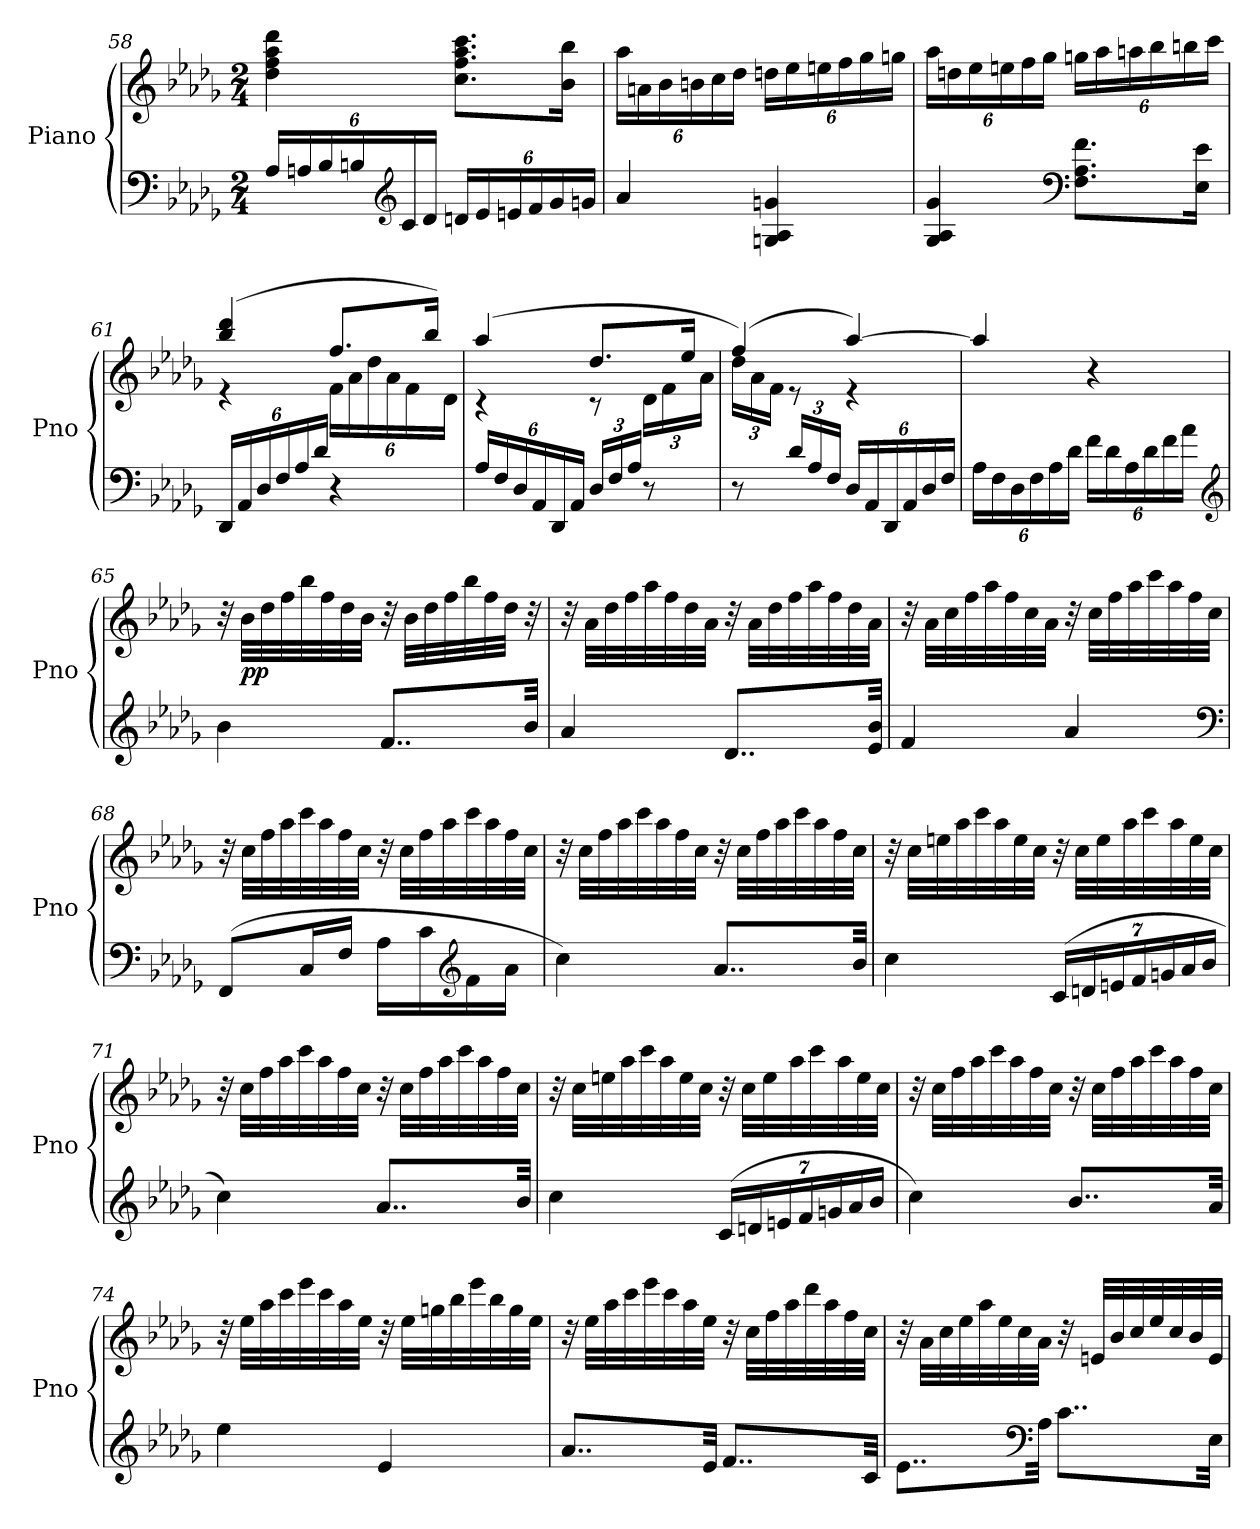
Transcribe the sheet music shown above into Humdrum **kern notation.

**kern	**kern	**dynam
*part1	*part1	*part1
*staff2	*staff1	*staff1/2
*I"Piano	*	*
*I'Pno	*	*
*clefF4	*clefG2	*
*k[b-e-a-d-g-]	*k[b-e-a-d-g-]	*
*M2/4	*M2/4	*
=58	=58	=58
24A-/LL	4dd-\ 4ff\ 4aa-\ 4ddd-\	.
24An/	.	.
24B-/	.	.
24Bn/	.	.
*clefG2	*	*
24c/	.	.
24d-/JJ	.	.
24dn/LL	8.cc\ 8.ff\ 8.aa-\ 8.ccc\L	.
24e-/	.	.
24en/	.	.
24f/	.	.
24g-/	.	.
.	16b-\ 16bb-\Jk	.
24gn/JJ	.	.
=59	=59	=59
4a-/	24aa-\LL	.
.	24an\	.
.	24b-\	.
.	24bn\	.
.	24cc\	.
.	24dd-\JJ	.
4Gn/ 4A-/ 4gn/	24ddn\LL	.
.	24ee-\	.
.	24een\	.
.	24ff\	.
.	24gg-\	.
.	24ggn\JJ	.
=60	=60	=60
4G-/ 4A-/ 4g-/	24aa-\LL	.
.	24ddn\	.
.	24ee-\	.
.	24een\	.
.	24ff\	.
.	24gg-\JJ	.
*clefF4	*	*
8.F\ 8.A-\ 8.f\L	24ggn\LL	.
.	24aa-\	.
.	24aan\	.
.	24bb-\	.
.	24bbn\	.
16E-\ 16e-\Jk	.	.
.	24ccc\JJ	.
=61	=61	=61
*	*^	*
24DD-/LL	(4bb-/ 4ddd-/	4r	.
24AA-/	.	.	.
24D-/	.	.	.
24F/	.	.	.
24A-/	.	.	.
24d-/JJ	.	.	.
4r	8.ff/L	24f\LL	.
.	.	24a-\	.
.	.	24dd-\	.
.	.	24a-\	.
.	.	24f\	.
.	16bb-/Jk)	.	.
.	.	24d-\JJ	.
=62	=62	=62	=62
24A-/LL	(4aa-/	4r	.
24F/	.	.	.
24D-/	.	.	.
24AA-/	.	.	.
24DD-/	.	.	.
24AA-/JJ	.	.	.
24D-/LL	8.dd-/L	8r	.
24F/	.	.	.
24A-/JJ	.	.	.
8r	.	24d-\LL	.
.	.	24f\	.
.	16ee-/Jk	.	.
.	.	24a-\JJ	.
=63	=63	=63	=63
8r	(4ff/)	24dd-\LL	.
.	.	24a-\	.
.	.	24f\JJ	.
24d-/LL	.	8r	.
24A-/	.	.	.
24F/JJ	.	.	.
24D-/LL	[4aa-/)	4r	.
24AA-/	.	.	.
24DD-/	.	.	.
24AA-/	.	.	.
24D-/	.	.	.
24F/JJ	.	.	.
*	*v	*v	*
=64	=64	=64
24A-\LL	4aa-/]	.
24F\	.	.
24D-\	.	.
24F\	.	.
24A-\	.	.
24d-\JJ	.	.
24f\LL	4r	.
24d-\	.	.
24A-\	.	.
24d-\	.	.
24f\	.	.
24a-\JJ	.	.
*clefG2	*	*
=65	=65	=65
4b-\	32r	.
.	32b-\LLL	pp
.	32dd-\	.
.	32ff\	.
.	32bb-\	.
.	32ff\	.
.	32dd-\	.
.	32b-\JJJ	.
8..f/L	32r	.
.	32b-\LLL	.
.	32dd-\	.
.	32ff\	.
.	32bb-\	.
.	32ff\	.
.	32dd-\JJJ	.
32b-/Jkk	32r	.
=66	=66	=66
4a-/	32r	.
.	32a-\LLL	.
.	32dd-\	.
.	32ff\	.
.	32aa-\	.
.	32ff\	.
.	32dd-\	.
.	32a-\JJJ	.
8..d-/L	32r	.
.	32a-\LLL	.
.	32dd-\	.
.	32ff\	.
.	32aa-\	.
.	32ff\	.
.	32dd-\	.
32e-/ 32b-/Jkk	32a-\JJJ	.
=67	=67	=67
4f/	32r	.
.	32a-\LLL	.
.	32cc\	.
.	32ff\	.
.	32aa-\	.
.	32ff\	.
.	32cc\	.
.	32a-\JJJ	.
4a-/	32r	.
.	32cc\LLL	.
.	32ff\	.
.	32aa-\	.
.	32ccc\	.
.	32aa-\	.
.	32ff\	.
.	32cc\JJJ	.
*clefF4	*	*
=68	=68	=68
(8FF/L	32r	.
.	32cc\LLL	.
.	32ff\	.
.	32aa-\	.
16C/L	32ccc\	.
.	32aa-\	.
16F/JJ	32ff\	.
.	32cc\JJJ	.
16A-\LL	32r	.
.	32cc\LLL	.
16c\	32ff\	.
.	32aa-\	.
*clefG2	*	*
16f\	32ccc\	.
.	32aa-\	.
16a-\JJ	32ff\	.
.	32cc\JJJ	.
=69	=69	=69
4cc\)	32r	.
.	32cc\LLL	.
.	32ff\	.
.	32aa-\	.
.	32ccc\	.
.	32aa-\	.
.	32ff\	.
.	32cc\JJJ	.
8..a-/L	32r	.
.	32cc\LLL	.
.	32ff\	.
.	32aa-\	.
.	32ccc\	.
.	32aa-\	.
.	32ff\	.
32b-/Jkk	32cc\JJJ	.
=70	=70	=70
4cc\	32r	.
.	32cc\LLL	.
.	32een\	.
.	32aa-\	.
.	32ccc\	.
.	32aa-\	.
.	32ee\	.
.	32cc\JJJ	.
(28c/LL	32r	.
.	32cc\LLL	.
28dn/	.	.
.	32ee\	.
28en/	.	.
.	32aa-\	.
28f/	.	.
.	32ccc\	.
28gn/	.	.
.	32aa-\	.
28a-/	.	.
.	32ee\	.
28b-/JJ	.	.
.	32cc\JJJ	.
=71	=71	=71
4cc\)	32r	.
.	32cc\LLL	.
.	32ff\	.
.	32aa-\	.
.	32ccc\	.
.	32aa-\	.
.	32ff\	.
.	32cc\JJJ	.
8..a-/L	32r	.
.	32cc\LLL	.
.	32ff\	.
.	32aa-\	.
.	32ccc\	.
.	32aa-\	.
.	32ff\	.
32b-/Jkk	32cc\JJJ	.
=72	=72	=72
4cc\	32r	.
.	32cc\LLL	.
.	32een\	.
.	32aa-\	.
.	32ccc\	.
.	32aa-\	.
.	32ee\	.
.	32cc\JJJ	.
(28c/LL	32r	.
.	32cc\LLL	.
28dn/	.	.
.	32ee\	.
28en/	.	.
.	32aa-\	.
28f/	.	.
.	32ccc\	.
28gn/	.	.
.	32aa-\	.
28a-/	.	.
.	32ee\	.
28b-/JJ	.	.
.	32cc\JJJ	.
=73	=73	=73
4cc\)	32r	.
.	32cc\LLL	.
.	32ff\	.
.	32aa-\	.
.	32ccc\	.
.	32aa-\	.
.	32ff\	.
.	32cc\JJJ	.
8..b-/L	32r	.
.	32cc\LLL	.
.	32ff\	.
.	32aa-\	.
.	32ccc\	.
.	32aa-\	.
.	32ff\	.
32a-/Jkk	32cc\JJJ	.
=74	=74	=74
4ee-\	32r	.
.	32ee-\LLL	.
.	32aa-\	.
.	32ccc\	.
.	32eee-\	.
.	32ccc\	.
.	32aa-\	.
.	32ee-\JJJ	.
4e-/	32r	.
.	32ee-\LLL	.
.	32ggn\	.
.	32bb-\	.
.	32eee-\	.
.	32bb-\	.
.	32gg\	.
.	32ee-\JJJ	.
=75	=75	=75
8..a-/L	32r	.
.	32ee-\LLL	.
.	32aa-\	.
.	32ccc\	.
.	32eee-\	.
.	32ccc\	.
.	32aa-\	.
32e-/Jkk	32ee-\JJJ	.
8..f/L	32r	.
.	32cc\LLL	.
.	32ff\	.
.	32aa-\	.
.	32ddd-\	.
.	32aa-\	.
.	32ff\	.
32c/Jkk	32cc\JJJ	.
=76	=76	=76
8..e-\L	32r	.
.	32a-\LLL	.
.	32cc\	.
.	32ee-\	.
.	32aa-\	.
.	32ee-\	.
.	32cc\	.
*clefF4	*	*
32A-\Jkk	32a-\JJJ	.
8..c\L	32r	.
.	32en/LLL	.
.	32b-/	.
.	32cc/	.
.	32ee-/	.
.	32cc/	.
.	32b-/	.
32E-\Jkk	32e/JJJ	.
=	=	=
*-	*-	*-
